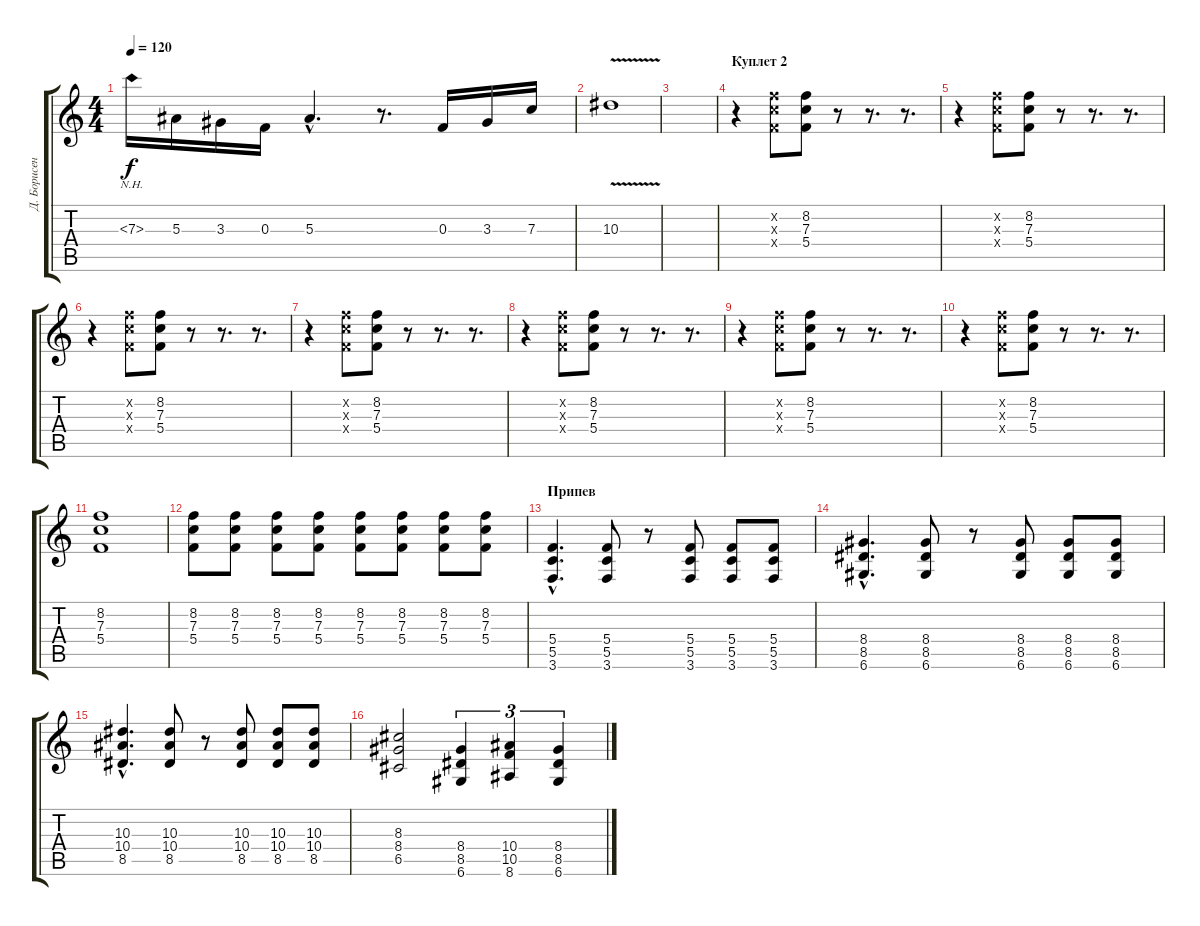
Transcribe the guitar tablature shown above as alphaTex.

\track ("Д. Борисенков" "Д. Борисен") {instrument distortionguitar}
\staff {score tabs}
\tuning (D4 A3 F3 C3 G2 D2) {hide}
\ts (4 4)
\tempo 120
\clef g2
\ks c
7.3{nh}.16{dy f} 5.3.16 3.3.16 0.3.16 5.3{hac}.4{d} r.8{d} 0.3.16 3.3.16 7.3.16 |
10.3{v}.1 |
|
\section ("" "Куплет 2")
r.4 (8.2{x} 7.3{x} 5.4{x}).8 (8.2 7.3 5.4).8 r.8 r.8{d} r.8{d} |
r.4 (8.2{x} 7.3{x} 5.4{x}).8 (8.2 7.3 5.4).8 r.8 r.8{d} r.8{d} |
r.4 (8.2{x} 7.3{x} 5.4{x}).8 (8.2 7.3 5.4).8 r.8 r.8{d} r.8{d} |
r.4 (8.2{x} 7.3{x} 5.4{x}).8 (8.2 7.3 5.4).8 r.8 r.8{d} r.8{d} |
r.4 (8.2{x} 7.3{x} 5.4{x}).8 (8.2 7.3 5.4).8 r.8 r.8{d} r.8{d} |
r.4 (8.2{x} 7.3{x} 5.4{x}).8 (8.2 7.3 5.4).8 r.8 r.8{d} r.8{d} |
r.4 (8.2{x} 7.3{x} 5.4{x}).8 (8.2 7.3 5.4).8 r.8 r.8{d} r.8{d} |
(8.2 7.3 5.4).1 |
(8.2 7.3 5.4).8 (8.2 7.3 5.4).8 (8.2 7.3 5.4).8 (8.2 7.3 5.4).8 (8.2 7.3 5.4).8 (8.2 7.3 5.4).8 (8.2 7.3 5.4).8 (8.2 7.3 5.4).8 |
\section ("" "Припев")
(5.4{hac} 5.5{hac} 3.6{hac}).4{d} (5.4 5.5 3.6).8 r.8 (5.4 5.5 3.6).8 (5.4 5.5 3.6).8 (5.4 5.5 3.6).8 |
(8.4{hac} 8.5{hac} 6.6{hac}).4{d} (8.4 8.5 6.6).8 r.8 (8.4 8.5 6.6).8 (8.4 8.5 6.6).8 (8.4 8.5 6.6).8 |
(10.3{hac} 10.4{hac} 8.5{hac}).4{d} (10.3 10.4 8.5).8 r.8 (10.3 10.4 8.5).8 (10.3 10.4 8.5).8 (10.3 10.4 8.5).8 |
(8.3 8.4 6.5).2 (8.4 8.5 6.6).4{tu (3 2)} (10.4 10.5 8.6).4{tu (3 2)} (8.4 8.5 6.6).4{tu (3 2)}
